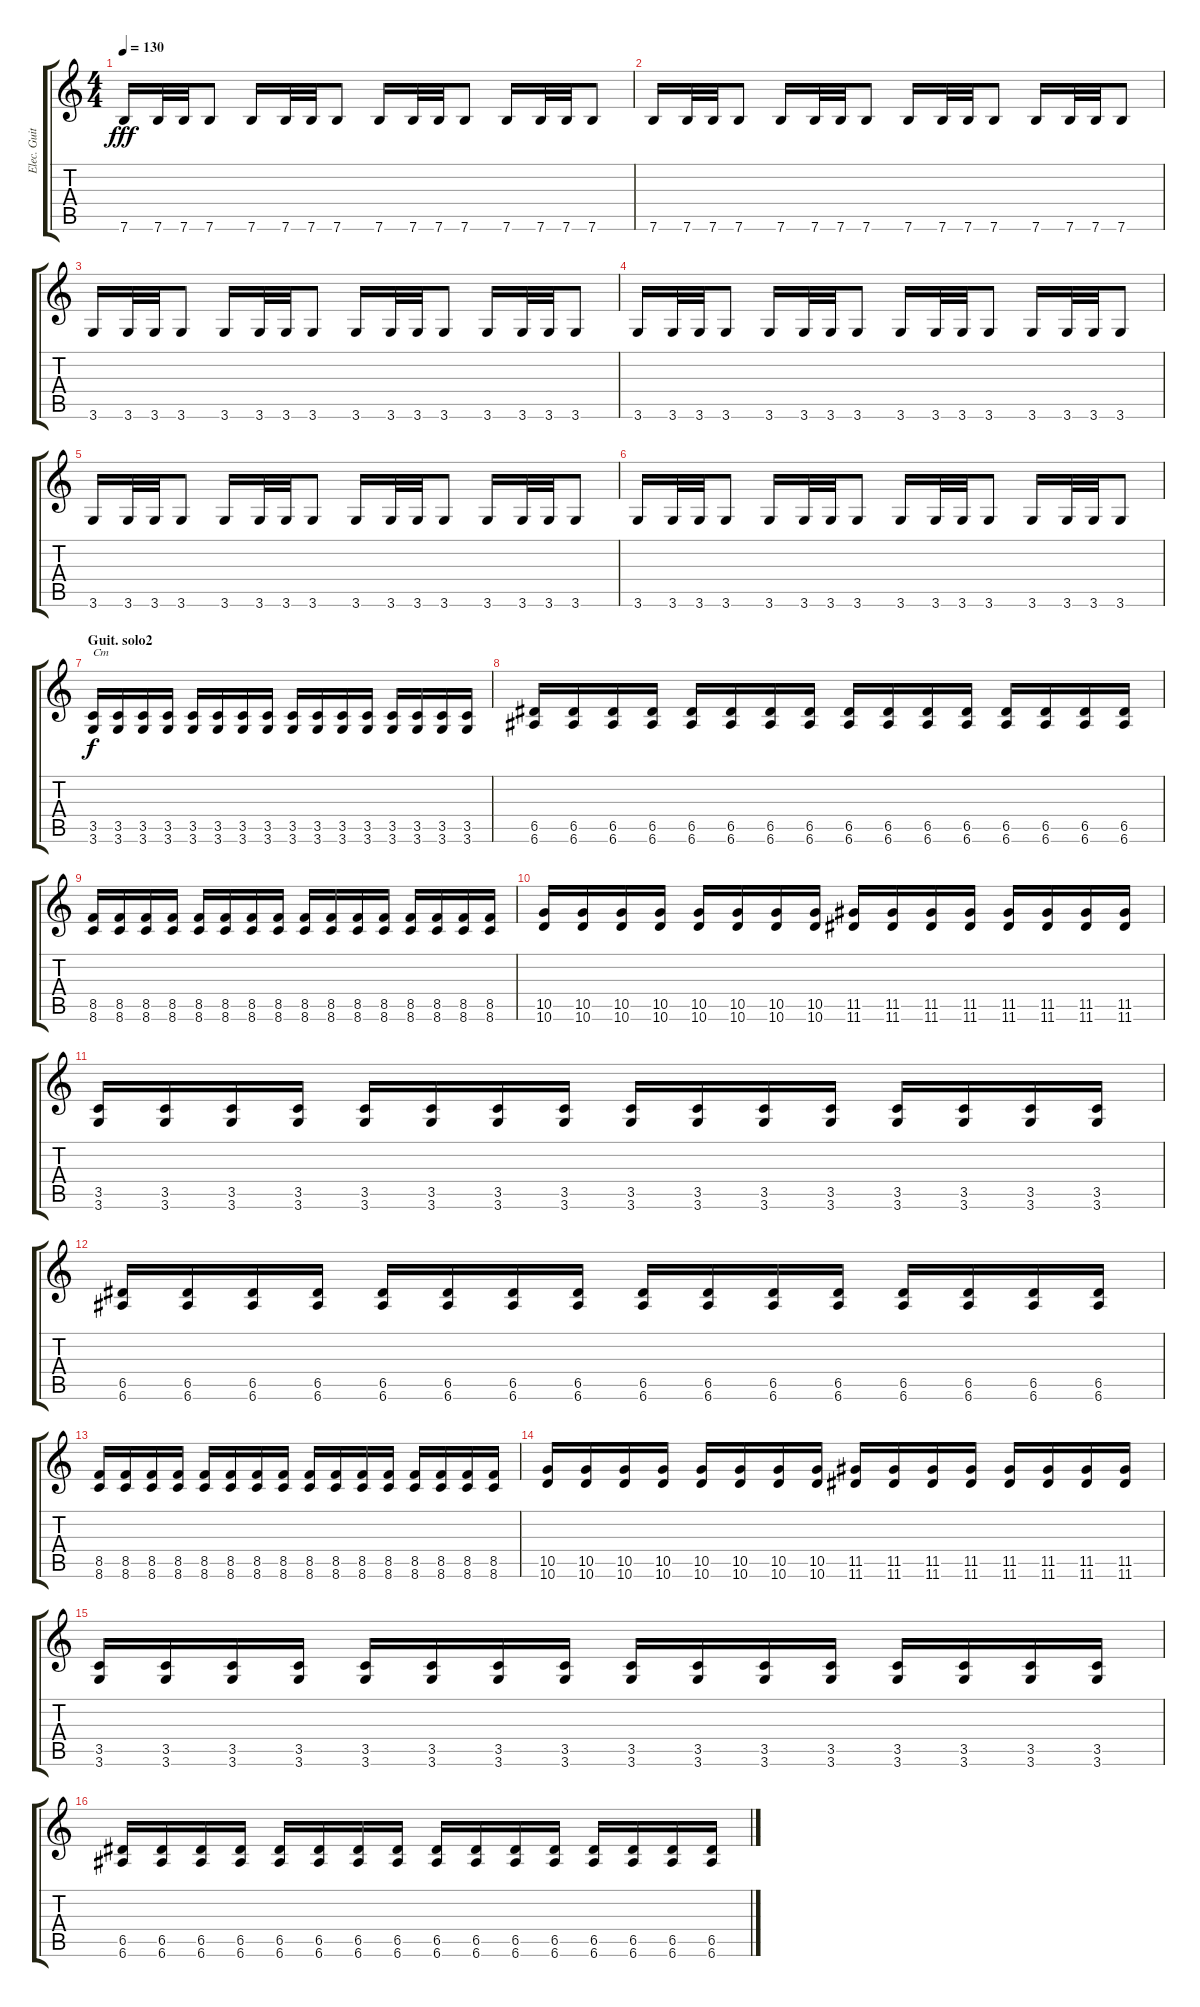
\track ("Elec. Guit. 1" "Elec. Guit") {instrument overdrivenguitar}
\staff {score tabs}
\tuning (E4 B3 G3 D3 A2 E2) {hide}
\ts (4 4)
\tempo 130
\clef g2
\ks c
7.6.16{dy fff} 7.6.32 7.6.32 7.6.8 7.6.16 7.6.32 7.6.32 7.6.8 7.6.16 7.6.32 7.6.32 7.6.8 7.6.16 7.6.32 7.6.32 7.6.8 |
7.6.16 7.6.32 7.6.32 7.6.8 7.6.16 7.6.32 7.6.32 7.6.8 7.6.16 7.6.32 7.6.32 7.6.8 7.6.16 7.6.32 7.6.32 7.6.8 |
3.6.16 3.6.32 3.6.32 3.6.8 3.6.16 3.6.32 3.6.32 3.6.8 3.6.16 3.6.32 3.6.32 3.6.8 3.6.16 3.6.32 3.6.32 3.6.8 |
3.6.16 3.6.32 3.6.32 3.6.8 3.6.16 3.6.32 3.6.32 3.6.8 3.6.16 3.6.32 3.6.32 3.6.8 3.6.16 3.6.32 3.6.32 3.6.8 |
3.6.16 3.6.32 3.6.32 3.6.8 3.6.16 3.6.32 3.6.32 3.6.8 3.6.16 3.6.32 3.6.32 3.6.8 3.6.16 3.6.32 3.6.32 3.6.8 |
3.6.16 3.6.32 3.6.32 3.6.8 3.6.16 3.6.32 3.6.32 3.6.8 3.6.16 3.6.32 3.6.32 3.6.8 3.6.16 3.6.32 3.6.32 3.6.8 |
\section ("" "Guit. solo2")
(3.5 3.6).16{txt "Cm" dy f} (3.5 3.6).16 (3.5 3.6).16 (3.5 3.6).16 (3.5 3.6).16 (3.5 3.6).16 (3.5 3.6).16 (3.5 3.6).16 (3.5 3.6).16 (3.5 3.6).16 (3.5 3.6).16 (3.5 3.6).16 (3.5 3.6).16 (3.5 3.6).16 (3.5 3.6).16 (3.5 3.6).16 |
(6.5 6.6).16 (6.5 6.6).16 (6.5 6.6).16 (6.5 6.6).16 (6.5 6.6).16 (6.5 6.6).16 (6.5 6.6).16 (6.5 6.6).16 (6.5 6.6).16 (6.5 6.6).16 (6.5 6.6).16 (6.5 6.6).16 (6.5 6.6).16 (6.5 6.6).16 (6.5 6.6).16 (6.5 6.6).16 |
(8.5 8.6).16 (8.5 8.6).16 (8.5 8.6).16 (8.5 8.6).16 (8.5 8.6).16 (8.5 8.6).16 (8.5 8.6).16 (8.5 8.6).16 (8.5 8.6).16 (8.5 8.6).16 (8.5 8.6).16 (8.5 8.6).16 (8.5 8.6).16 (8.5 8.6).16 (8.5 8.6).16 (8.5 8.6).16 |
(10.5 10.6).16 (10.5 10.6).16 (10.5 10.6).16 (10.5 10.6).16 (10.5 10.6).16 (10.5 10.6).16 (10.5 10.6).16 (10.5 10.6).16 (11.5 11.6).16 (11.5 11.6).16 (11.5 11.6).16 (11.5 11.6).16 (11.5 11.6).16 (11.5 11.6).16 (11.5 11.6).16 (11.5 11.6).16 |
(3.5 3.6).16 (3.5 3.6).16 (3.5 3.6).16 (3.5 3.6).16 (3.5 3.6).16 (3.5 3.6).16 (3.5 3.6).16 (3.5 3.6).16 (3.5 3.6).16 (3.5 3.6).16 (3.5 3.6).16 (3.5 3.6).16 (3.5 3.6).16 (3.5 3.6).16 (3.5 3.6).16 (3.5 3.6).16 |
(6.5 6.6).16 (6.5 6.6).16 (6.5 6.6).16 (6.5 6.6).16 (6.5 6.6).16 (6.5 6.6).16 (6.5 6.6).16 (6.5 6.6).16 (6.5 6.6).16 (6.5 6.6).16 (6.5 6.6).16 (6.5 6.6).16 (6.5 6.6).16 (6.5 6.6).16 (6.5 6.6).16 (6.5 6.6).16 |
(8.5 8.6).16 (8.5 8.6).16 (8.5 8.6).16 (8.5 8.6).16 (8.5 8.6).16 (8.5 8.6).16 (8.5 8.6).16 (8.5 8.6).16 (8.5 8.6).16 (8.5 8.6).16 (8.5 8.6).16 (8.5 8.6).16 (8.5 8.6).16 (8.5 8.6).16 (8.5 8.6).16 (8.5 8.6).16 |
(10.5 10.6).16 (10.5 10.6).16 (10.5 10.6).16 (10.5 10.6).16 (10.5 10.6).16 (10.5 10.6).16 (10.5 10.6).16 (10.5 10.6).16 (11.5 11.6).16 (11.5 11.6).16 (11.5 11.6).16 (11.5 11.6).16 (11.5 11.6).16 (11.5 11.6).16 (11.5 11.6).16 (11.5 11.6).16 |
(3.5 3.6).16 (3.5 3.6).16 (3.5 3.6).16 (3.5 3.6).16 (3.5 3.6).16 (3.5 3.6).16 (3.5 3.6).16 (3.5 3.6).16 (3.5 3.6).16 (3.5 3.6).16 (3.5 3.6).16 (3.5 3.6).16 (3.5 3.6).16 (3.5 3.6).16 (3.5 3.6).16 (3.5 3.6).16 |
(6.5 6.6).16 (6.5 6.6).16 (6.5 6.6).16 (6.5 6.6).16 (6.5 6.6).16 (6.5 6.6).16 (6.5 6.6).16 (6.5 6.6).16 (6.5 6.6).16 (6.5 6.6).16 (6.5 6.6).16 (6.5 6.6).16 (6.5 6.6).16 (6.5 6.6).16 (6.5 6.6).16 (6.5 6.6).16
